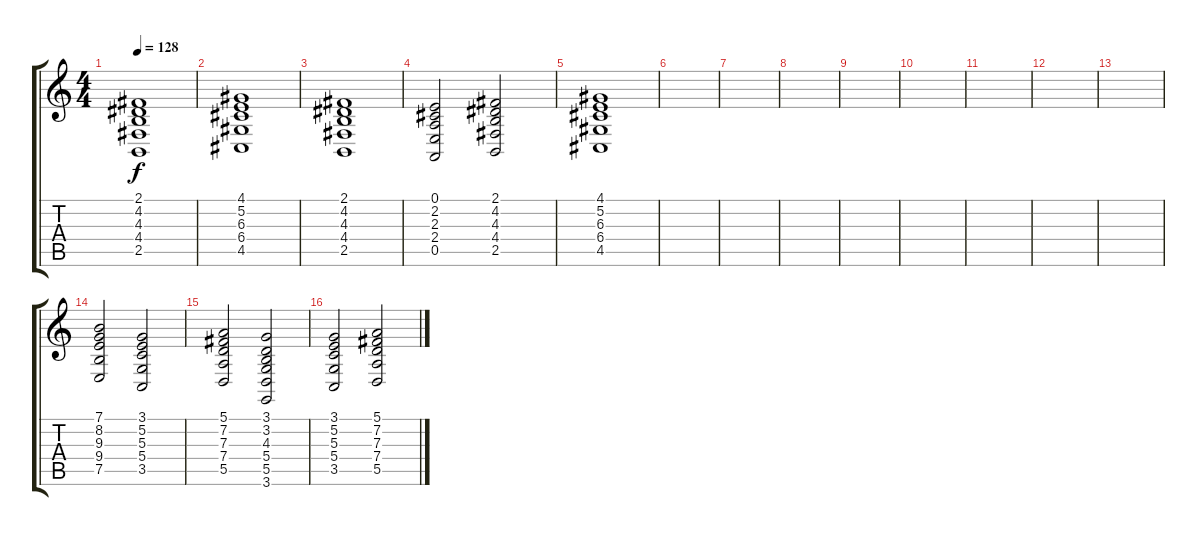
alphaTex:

\track "" {instrument acousticgrandpiano}
\staff {score tabs}
\tuning (E4 B3 G3 D3 A2 E2) {hide}
\ts (4 4)
\tempo 128
\clef g2
\ks c
(2.1 4.2 4.3 4.4 2.5).1{dy f} |
(4.1 5.2 6.3 6.4 4.5).1 |
(2.1 4.2 4.3 4.4 2.5).1 |
(0.1 2.2 2.3 2.4 0.5).2 (2.1 4.2 4.3 4.4 2.5).2 |
(4.1 5.2 6.3 6.4 4.5).1 |
|
|
|
|
|
|
|
|
(7.1 8.2 9.3 9.4 7.5).2 (3.1 5.2 5.3 5.4 3.5).2 |
(5.1 7.2 7.3 7.4 5.5).2 (3.1 3.2 4.3 5.4 5.5 3.6).2 |
(3.1 5.2 5.3 5.4 3.5).2 (5.1 7.2 7.3 7.4 5.5).2
